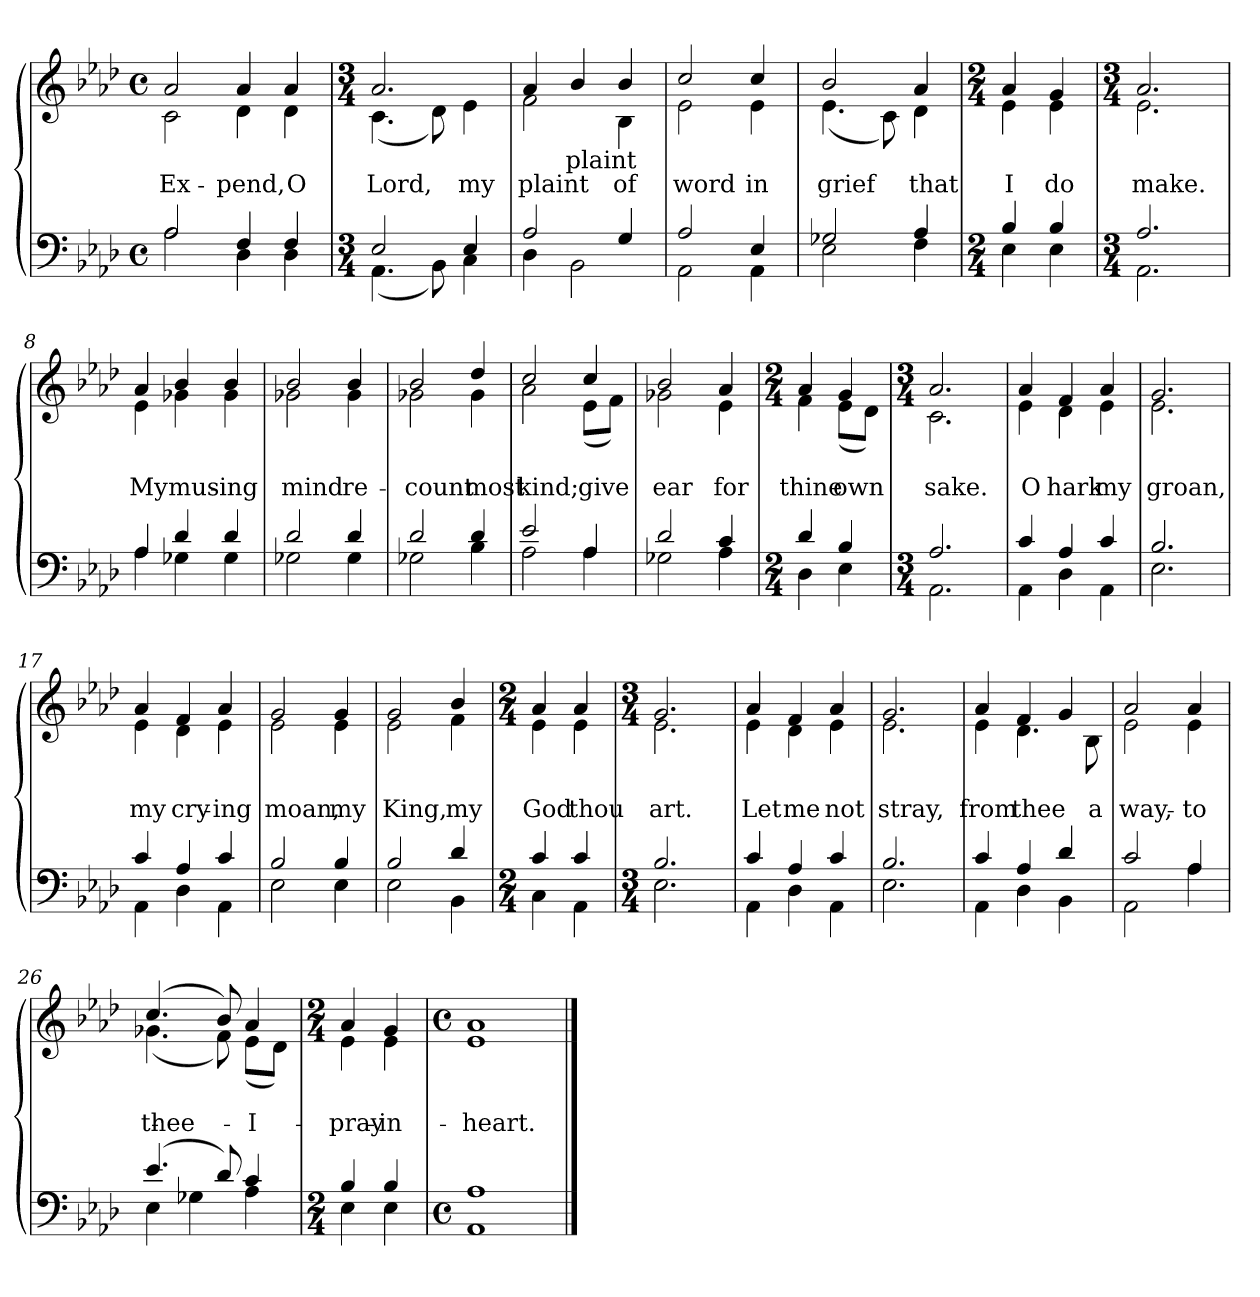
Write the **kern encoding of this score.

**kern	**kern	**text	**text
*part2	*part1	*part1	*part1
*staff2	*staff1	*staff1	*staff1
*clefF4	*clefG2	*	*
*k[b-e-a-d-]	*k[b-e-a-d-]	*	*
*A-:	*A-:	*	*
*M4/4	*M4/4	*	*
*met(c)	*met(c)	*	*
=1	=1	=1	=1
*^	*^	*	*
2A-/	2A-\	2a-/	2c\	.	Ex-
4F/	4D-\	4a-/	4d-\	.	-pend,
4F/	4D-\	4a-/	4d-\	.	O
=2	=2	=2	=2	=2	=2
*M3/4	*	*M3/4	*	*	*
2E-/	(4.AA-\	2.a-/	(4.c\	.	Lord,
.	8BB-\)	.	8d-\)	.	.
4E-/	4C\	.	4e-\	.	my
=3	=3	=3	=3	=3	=3
2A-/	4D-\	4a-/	2f\	.	plaint
.	2BB-\	4b-/	.	plaint	.
4G/	.	4b-/	4B-\	.	of
=4	=4	=4	=4	=4	=4
2A-/	2AA-\	2cc/	2e-\	.	word
4E-/	4AA-\	4cc/	4e-\	.	in
=5	=5	=5	=5	=5	=5
2G-X/	2E-\	2b-/	(4.e-\	.	grief
.	.	.	8c\)	.	.
4A-/	4F\	4a-/	4d-\	.	that
=6	=6	=6	=6	=6	=6
*M2/4	*	*M2/4	*	*	*
4B-/	4E-\	4a-/	4e-\	.	I
4B-/	4E-\	4g/	4e-\	.	do
=7	=7	=7	=7	=7	=7
*M3/4	*	*M3/4	*	*	*
2.A-/	2.AA-\	2.a-/	2.e-\	.	make.
!!LO:LB:g=z	!!
=8	=8	=8	=8	=8	=8
4A-/	4A-\	4a-/	4e-\	.	My
4d-/	4G-X\	4b-/	4g-X\	.	mus-
4d-/	4G-\	4b-/	4g-\	.	-ing
=9	=9	=9	=9	=9	=9
2d-/	2G-X\	2b-/	2g-X\	.	mind
4d-/	4G-\	4b-/	4g-\	.	re-
=10	=10	=10	=10	=10	=10
2d-/	2G-X\	2b-/	2g-X\	.	-count
4d-/	4B-\	4dd-/	4g-\	.	most
=11	=11	=11	=11	=11	=11
2e-/	2A-\	2cc/	2a-\	.	kind;
4A-/	4A-\	4cc/	(8e-\L	.	give
.	.	.	8f\J)	.	.
=12	=12	=12	=12	=12	=12
2d-/	2G-X\	2b-/	2g-X\	.	ear
4c/	4A-\	4a-/	4e-\	.	for
=13	=13	=13	=13	=13	=13
*M2/4	*	*M2/4	*	*	*
4d-/	4D-\	4a-/	4f\	.	thine
4B-/	4E-\	4g/	(8e-\L	.	own
.	.	.	8d-\J)	.	.
=14	=14	=14	=14	=14	=14
*M3/4	*	*M3/4	*	*	*
2.A-/	2.AA-\	2.a-/	2.c\	.	sake.
!!LO:LB:g=z	!!
=15	=15	=15	=15	=15	=15
4c/	4AA-\	4a-/	4e-\	.	O
4A-/	4D-\	4f/	4d-\	.	hark
4c/	4AA-\	4a-/	4e-\	.	my
=16	=16	=16	=16	=16	=16
2.B-/	2.E-\	2.g/	2.e-\	.	groan,
=17	=17	=17	=17	=17	=17
4c/	4AA-\	4a-/	4e-\	.	my
4A-/	4D-\	4f/	4d-\	.	cry-
4c/	4AA-\	4a-/	4e-\	.	-ing
=18	=18	=18	=18	=18	=18
2B-/	2E-\	2g/	2e-\	.	moan,
4B-/	4E-\	4g/	4e-\	.	my
=19	=19	=19	=19	=19	=19
2B-/	2E-\	2g/	2e-\	.	King,
4d-/	4BB-\	4b-/	4f\	.	my
=20	=20	=20	=20	=20	=20
*M2/4	*	*M2/4	*	*	*
4c/	4C\	4a-/	4e-\	.	God
4c/	4AA-\	4a-/	4e-\	.	thou
=21	=21	=21	=21	=21	=21
*M3/4	*	*M3/4	*	*	*
2.B-/	2.E-\	2.g/	2.e-\	.	art.
!!LO:LB:g=z	!!
=22	=22	=22	=22	=22	=22
4c/	4AA-\	4a-/	4e-\	.	Let
4A-/	4D-\	4f/	4d-\	.	me
4c/	4AA-\	4a-/	4e-\	.	not
=23	=23	=23	=23	=23	=23
2.B-/	2.E-\	2.g/	2.e-\	.	stray,
=24	=24	=24	=24	=24	=24
4c/	4AA-\	4a-/	4e-\	.	from
4A-/	4D-\	4f/	4.d-\	.	thee
4d-/	4BB-\	4g/	.	.	.
.	.	.	8B-\	.	a-
=25	=25	=25	=25	=25	=25
2c/	2AA-\	2a-/	2e-\	.	-way,
4A-/	4A-\	4a-/	4e-\	.	to
=26	=26	=26	=26	=26	=26
(4.e-/	4E-\	(4.cc/	(4.g-X\	.	thee
.	4G-X\	.	.	.	.
8d-/)	.	8b-/)	8f\)	.	.
4c/	4A-\	4a-/	(8e-\L	.	I
.	.	.	8d-\J)	.	.
=27	=27	=27	=27	=27	=27
*M2/4	*	*M2/4	*	*	*
4B-/	4E-\	4a-/	4e-\	.	pray
4B-/	4E-\	4g/	4e-\	.	in
=28	=28	=28	=28	=28	=28
*M4/4	*	*M4/4	*	*	*
*met(c)	*	*met(c)	*	*	*
1A-	1AA-	1a-	1e-	.	heart.
*v	*v	*	*	*	*
*	*v	*v	*	*
==	==	==	==
*-	*-	*-	*-
